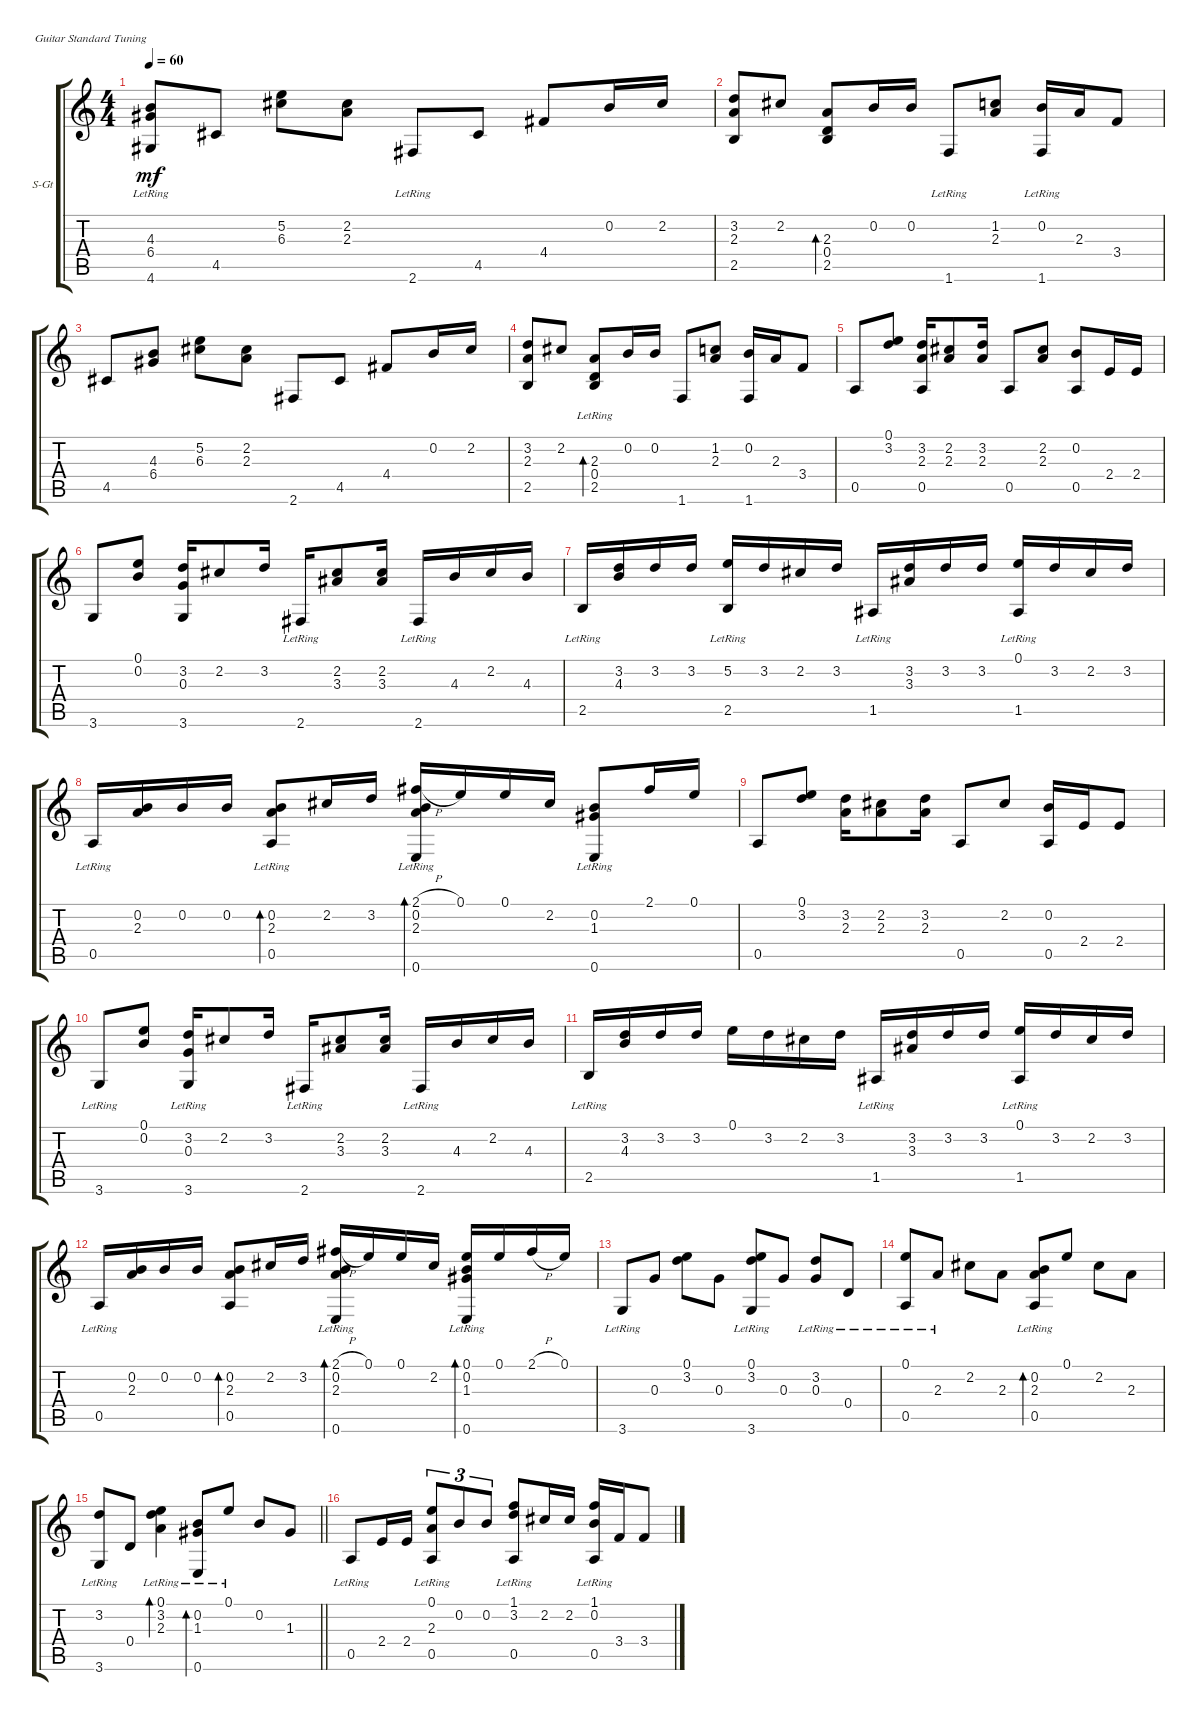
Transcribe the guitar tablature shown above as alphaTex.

\defaultSystemsLayout 4
\bracketExtendMode groupsimilarinstruments
\firstSystemTrackNameOrientation horizontal
\otherSystemsTrackNameOrientation horizontal
\track ("Steel Guitar" "S-Gt") {instrument acousticguitarsteel}
\staff {score tabs}
\tuning (E4 B3 G3 D3 A2 E2)
\ts (4 4)
\tempo 60
\clef g2
\ks c
(4.3{lr} 6.4 4.6).8{dy mf} 4.5.8 (6.3 5.2).8 (2.2 2.3).8 2.6{lr}.8 4.5.8 4.4.8 0.2.16 2.2.16 |
(3.2 2.3 2.5).8 2.2.8 (2.3 0.4 2.5).8{bd 116} 0.2.16 0.2.16 1.6{lr}.8 (2.3 1.2).8 (0.2 1.6{lr}).16 2.3.16 3.4.8 |
4.5.8 (6.4 4.3).8 (6.3 5.2).8 (2.2 2.3).8 2.6.8 4.5.8 4.4.8 0.2.16 2.2.16 |
(3.2 2.3 2.5).8 2.2.8 (2.3 0.4{lr} 2.5).8{bd 119} 0.2.16 0.2.16 1.6.8 (2.3 1.2).8 (0.2 1.6).16 2.3.16 3.4.8 |
0.5.8 (3.2 0.1).8 (3.2 2.3 0.5).16 (2.3 2.2).8 (3.2 2.3).16 0.5.8 (2.3 2.2).8 (0.2 0.5).8 2.4.16 2.4.16 |
3.6.8 (0.2 0.1).8 (3.2 0.3 3.6).16 2.2.8 3.2.16 2.6{lr}.16 (2.2 3.3).8 (3.3 2.2).16 2.6{lr}.16 4.3.16 2.2.16 4.3.16 |
2.5{lr}.16 (4.3 3.2).16 3.2.16 3.2.16 (5.2 2.5{lr}).16 3.2.16 2.2.16 3.2.16 1.5{lr}.16 (3.3 3.2).16 3.2.16 3.2.16 (0.1 1.5{lr}).16 3.2.16 2.2.16 3.2.16 |
0.5{lr}.16 (0.2 2.3).16 0.2.16 0.2.16 (0.2 2.3 0.5{lr}).8{bd 118} 2.2.16 3.2.16 (2.1{h} 0.2 2.3 0.6{lr}).16{bd 60} 0.1.16 0.1.16 2.2.16 (0.2 1.3 0.6{lr}).8 2.1.16 0.1.16 |
0.5.8 (3.2 0.1).8 (3.2 2.3).16 (2.3 2.2).8 (3.2 2.3).16 0.5.8 2.2.8 (0.2 0.5).16 2.4.16 2.4.8 |
3.6{lr}.8 (0.1 0.2).8 (3.2 0.3 3.6{lr}).16 2.2.8 3.2.16 2.6{lr}.16 (3.3 2.2).8 (2.2 3.3).16 2.6{lr}.16 4.3.16 2.2.16 4.3.16 |
2.5{lr}.16 (4.3 3.2).16 3.2.16 3.2.16 0.1.16 3.2.16 2.2.16 3.2.16 1.5{lr}.16 (3.3 3.2).16 3.2.16 3.2.16 (0.1 1.5{lr}).16 3.2.16 2.2.16 3.2.16 |
0.5{lr}.16 (0.2 2.3).16 0.2.16 0.2.16 (0.2 2.3 0.5).8{bd 60} 2.2.16 3.2.16 (2.1{h} 0.2 2.3 0.6{lr}).16{bd 60} 0.1.16 0.1.16 2.2.16 (0.1 0.2 1.3 0.6{lr}).16{bd 60} 0.1.16 2.1{h}.16 0.1.16 |
3.6{lr}.8 0.3.8 (3.2 0.1).8 0.3.8 (3.2 0.1 3.6{lr}).8 0.3.8 (0.3{lr} 3.2{lr}).8 0.4{lr}.8 |
(0.5{lr} 0.1{lr}).8 2.3{lr}.8 2.2.8 2.3.8 (0.2 2.3{lr} 0.5).8{bd 119} 0.1.8 2.2.8 2.3.8 |
\barLineRight lightlight
(3.2{lr} 3.6).8 0.4.8 (2.3{lr} 3.2{lr} 0.1{lr}).4{bd 118} (0.2{lr} 1.3{lr} 0.6{lr}).8{bd 117} 0.1{lr}.8 0.2.8 1.3.8 |
0.5{lr}.8 2.4.16 2.4.16 (0.5{lr} 2.3 0.1).8{tu (3 2)} 0.2.8{tu (3 2)} 0.2.8{tu (3 2)} (1.1 3.2 0.5{lr}).8 2.2.16 2.2.16 (1.1 0.2 0.5{lr}).16 3.4.16 3.4.8
